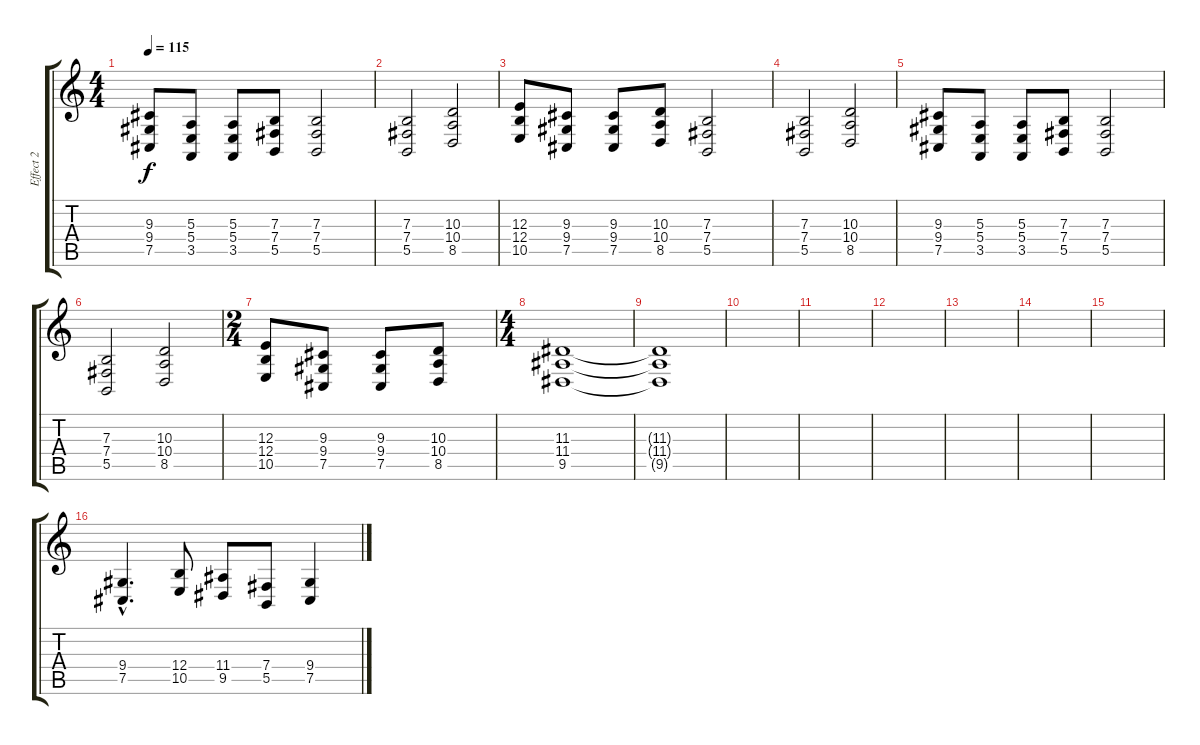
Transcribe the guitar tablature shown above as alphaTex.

\track ("Effect 2" "Effect 2") {instrument choiraahs}
\staff {score tabs}
\tuning (Db4 Ab3 E3 B2 Gb2 Db2) {hide}
\ts (4 4)
\tempo 115
\clef g2
\ks c
(9.3 9.4 7.5).8{dy f} (5.3 5.4 3.5).8 (5.3 5.4 3.5).8 (7.3 7.4 5.5).8 (7.3 7.4 5.5).2 |
(7.3 7.4 5.5).2 (10.3 10.4 8.5).2 |
(12.3 12.4 10.5).8 (9.3 9.4 7.5).8 (9.3 9.4 7.5).8 (10.3 10.4 8.5).8 (7.3 7.4 5.5).2 |
(7.3 7.4 5.5).2 (10.3 10.4 8.5).2 |
(9.3 9.4 7.5).8 (5.3 5.4 3.5).8 (5.3 5.4 3.5).8 (7.3 7.4 5.5).8 (7.3 7.4 5.5).2 |
(7.3 7.4 5.5).2 (10.3 10.4 8.5).2 |
\ts (2 4)
(12.3 12.4 10.5).8 (9.3 9.4 7.5).8 (9.3 9.4 7.5).8 (10.3 10.4 8.5).8 |
\ts (4 4)
(11.3 11.4 9.5).1 |
(11.3{t} 11.4{t} 9.5{t}).1 |
|
|
|
|
|
|
(9.4{hac} 7.5{hac}).4{d} (12.4 10.5).8 (11.4 9.5).8 (7.4 5.5).8 (9.4 7.5).4
